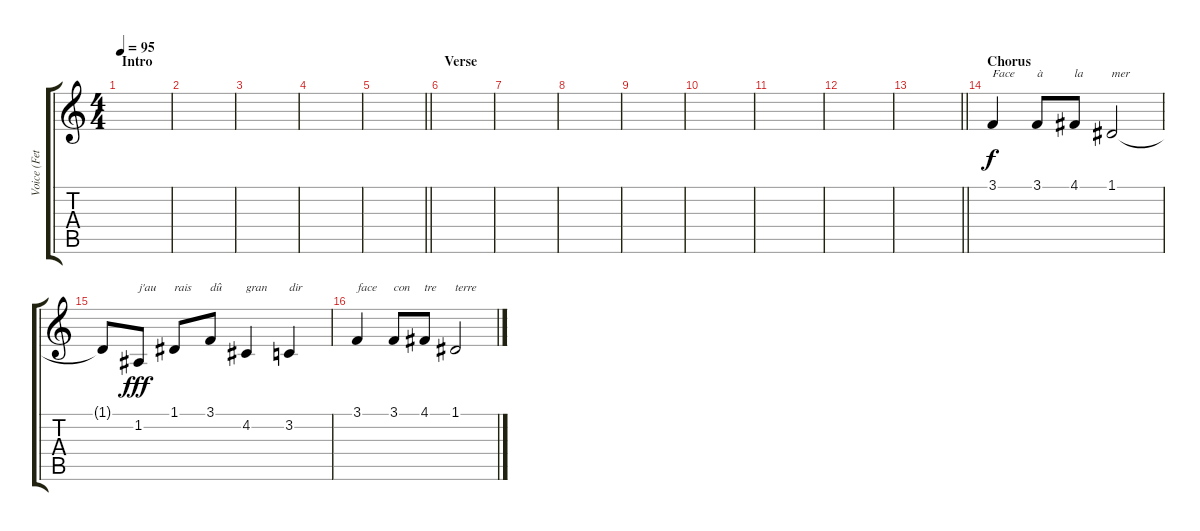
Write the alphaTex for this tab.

\track ("Voice (Fetus)" "Voice (Fet") {instrument sopranosax}
\staff {score tabs}
\tuning (D4 A3 F3 C3 G2 C2) {hide}
\ts (4 4)
\section ("" "Intro")
\tempo 95
\clef g2
\ks c
|
|
|
|
\barLineRight lightlight
|
\section ("" "Verse")
|
|
|
|
|
|
|
\barLineRight lightlight
|
\section ("" "Chorus")
3.1.4{txt "Face"} 3.1.8{txt "à"} 4.1.8{txt "la"} 1.1.2{txt "mer"} |
1.1{t}.8{dy f} 1.2.8{txt "j'au" dy fff} 1.1.8{txt "rais"} 3.1.8{txt "dû"} 4.2.4{txt "gran"} 3.2.4{txt "dir"} |
3.1.4{txt "face"} 3.1.8{txt "con"} 4.1.8{txt "tre"} 1.1.2{txt "terre"}
